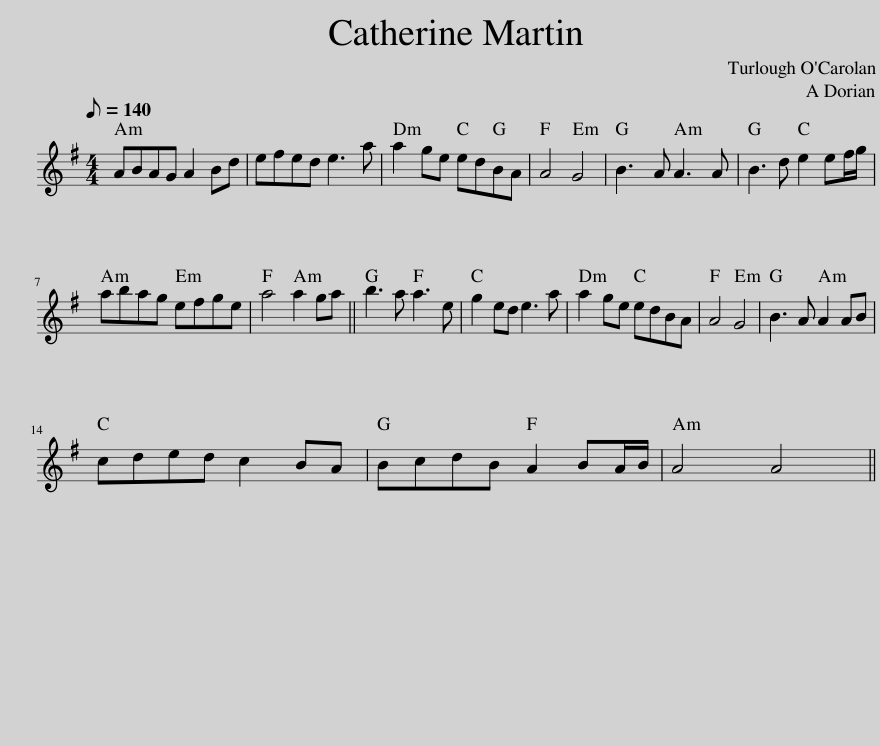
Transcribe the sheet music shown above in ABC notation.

X:1
L:1/8
Q:1/8=140
M:4/4
I:linebreak $
K:G
V:1 treble
V:1
 ABAG A2 Bd | efed e3 a | a2 ge edBA | A4 G4 | B3 A A3 A | %5
 B3 d e2 ef/g/ |$ abag efge | a4 a2 ga || b3 a a3 e | g2 ed e3 a | %10
 a2 ge edBA | A4 G4 | B3 A A2 AB |$ cded c2 BA | BcdB A2 BA/B/ | %15
 A4 A4 || %16
